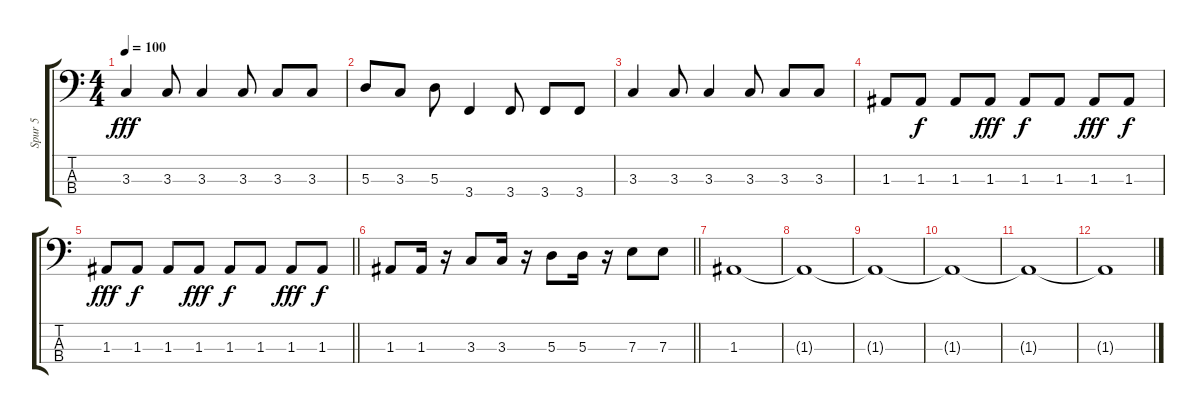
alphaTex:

\track ("Spur 5" "Spur 5") {instrument electricbassfinger}
\staff {score tabs}
\tuning (G2 D2 A1 D1) {hide}
\ts (4 4)
\tempo 100
\clef f4
\ks c
3.3.4{dy fff} 3.3.8 3.3.4 3.3.8 3.3.8 3.3.8 |
5.3.8 3.3.8 5.3.8 3.4.4 3.4.8 3.4.8 3.4.8 |
3.3.4 3.3.8 3.3.4 3.3.8 3.3.8 3.3.8 |
1.3.8 1.3.8{dy f} 1.3.8 1.3.8{dy fff} 1.3.8{dy f} 1.3.8 1.3.8{dy fff} 1.3.8{dy f} |
\barLineRight lightlight
1.3.8{dy fff} 1.3.8{dy f} 1.3.8 1.3.8{dy fff} 1.3.8{dy f} 1.3.8 1.3.8{dy fff} 1.3.8{dy f} |
\barLineRight lightlight
1.3.8 1.3.16 r.16 3.3.8 3.3.16 r.16 5.3.8 5.3.16 r.16 7.3.8 7.3.8 |
1.3.1 |
1.3{t}.1 |
1.3{t}.1 |
1.3{t}.1 |
1.3{t}.1 |
1.3{t}.1
